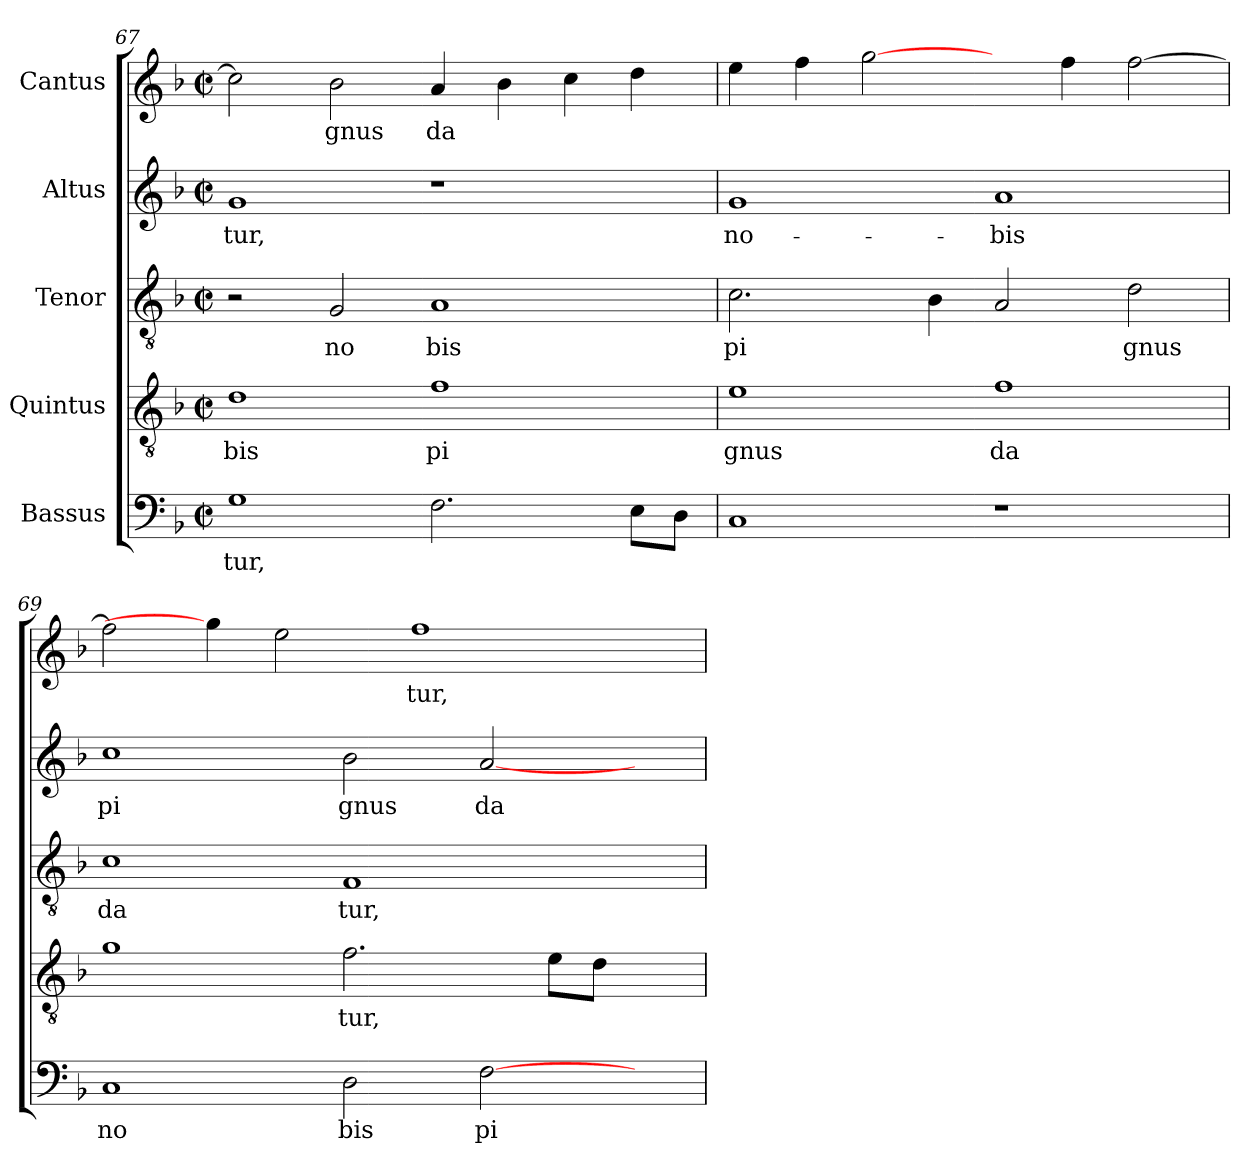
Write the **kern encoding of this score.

**kern	**text	**kern	**text	**kern	**text	**kern	**text	**kern	**text
*part5	*part5	*part4	*part4	*part3	*part3	*part2	*part2	*part1	*part1
*staff5	*staff5	*staff4	*staff4	*staff3	*staff3	*staff2	*staff2	*staff1	*staff1
*I"Bassus	*	*I"Quintus	*	*I"Tenor	*	*I"Altus	*	*I"Cantus	*
*clefF4	*	*clefGv2	*	*clefGv2	*	*clefG2	*	*clefG2	*
*k[b-]	*	*k[b-]	*	*k[b-]	*	*k[b-]	*	*k[b-]	*
*F:	*	*F:	*	*F:	*	*F:	*	*F:	*
*M2/2	*	*M2/2	*	*M2/2	*	*M2/2	*	*M2/2	*
*met(c|)	*	*met(c|)	*	*met(c|)	*	*met(c|)	*	*met(c|)	*
=67	=67	=67	=67	=67	=67	=67	=67	=67	=67
!	!LO:LY:b:cj	!	!LO:LY:b:cj	!	!	!	!LO:LY:b:cj	!	!LO:LY:b:cj
1G	tur,	1d	bis	2r	.	1g	-tur,	2cc\]	.
!	!	!	!	!	!LO:LY:b:cj	!	!	!	!LO:LY:b:cj
.	.	.	.	2G/	no	.	.	2b-\	gnus
!	!LO:LY:b:cj	!	!LO:LY:b:cj	!	!LO:LY:b:cj	!	!	!	!LO:LY:b:cj
2.F\	.	1f	pi	1A	bis	1r	.	4a/	da
!	!	!	!	!	!	!	!	!	!LO:LY:b:cj
.	.	.	.	.	.	.	.	4b-\	.
!	!	!	!	!	!	!	!	!	!LO:LY:b:cj
.	.	.	.	.	.	.	.	4cc\	.
!	!LO:LY:b:cj	!	!	!	!	!	!	!	!LO:LY:b:cj
8E\L	.	.	.	.	.	.	.	4dd\	.
!	!LO:LY:b:cj	!	!	!	!	!	!	!	!
8D\J	.	.	.	.	.	.	.	.	.
=68	=68	=68	=68	=68	=68	=68	=68	=68	=68
!	!LO:LY:b:cj	!	!LO:LY:b:cj	!	!LO:LY:b:cj	!	!LO:LY:b:cj	!	!LO:LY:b:cj
1C	.	1e	gnus	2.c\	pi	1g	no-	4ee\	.
!	!	!	!	!	!	!	!	!	!LO:LY:b:cj
.	.	.	.	.	.	.	.	4ff\	.
!	!	!	!	!	!	!	!	!	!LO:LY:b:cj
.	.	.	.	.	.	.	.	[2gg\	.
!	!	!	!	!	!LO:LY:b:cj	!	!	!	!
.	.	.	.	4B-\	.	.	.	.	.
!	!	!	!LO:LY:b:cj	!	!LO:LY:b:cj	!	!LO:LY:b:cj	!	!
1r	.	1f	da	2A/	.	1a	-bis	4ryy	.
!	!	!	!	!	!	!	!	!	!LO:LY:b:cj
.	.	.	.	.	.	.	.	4ff\	.
!	!	!	!	!	!LO:LY:b:cj	!	!	!	!LO:LY:b:cj
.	.	.	.	2d\	gnus	.	.	[<2ff\	.
!!LO:LB:g=z
=69	=69	=69	=69	=69	=69	=69	=69	=69	=69
!	!LO:LY:b:cj	!	!LO:LY:b:cj	!	!LO:LY:b:cj	!	!LO:LY:b:cj	!	!LO:LY:b:cj
1C	no	1g	.	1c	da	1cc	pi	2ff\]	.
.	.	.	.	.	.	.	.	4gg\]	.
!	!	!	!	!	!	!	!	!	!LO:LY:b:cj
.	.	.	.	.	.	.	.	2ee\	.
!	!LO:LY:b:cj	!	!LO:LY:b:cj	!	!LO:LY:b:cj	!	!LO:LY:b:cj	!	!
2D\	bis	2.f\	tur,	1F	tur,	2b-\	gnus	.	.
!	!	!	!	!	!	!	!	!	!LO:LY:b:cj
.	.	.	.	.	.	.	.	1ff	tur,
!	!LO:LY:b:cj	!	!	!	!	!	!LO:LY:b:cj	!	!
[>2F\	pi	.	.	.	.	[<2a/	da	.	.
!	!	!	!LO:LY:b:cj	!	!	!	!	!	!
.	.	8e\L	.	.	.	.	.	.	.
!	!	!	!LO:LY:b:cj	!	!	!	!	!	!
.	.	8d\J	.	.	.	.	.	.	.
4ryy	.	4ryy	.	4ryy	.	4ryy	.	.	.
=	=	=	=	=	=	=	=	=	=
*-	*-	*-	*-	*-	*-	*-	*-	*-	*-
